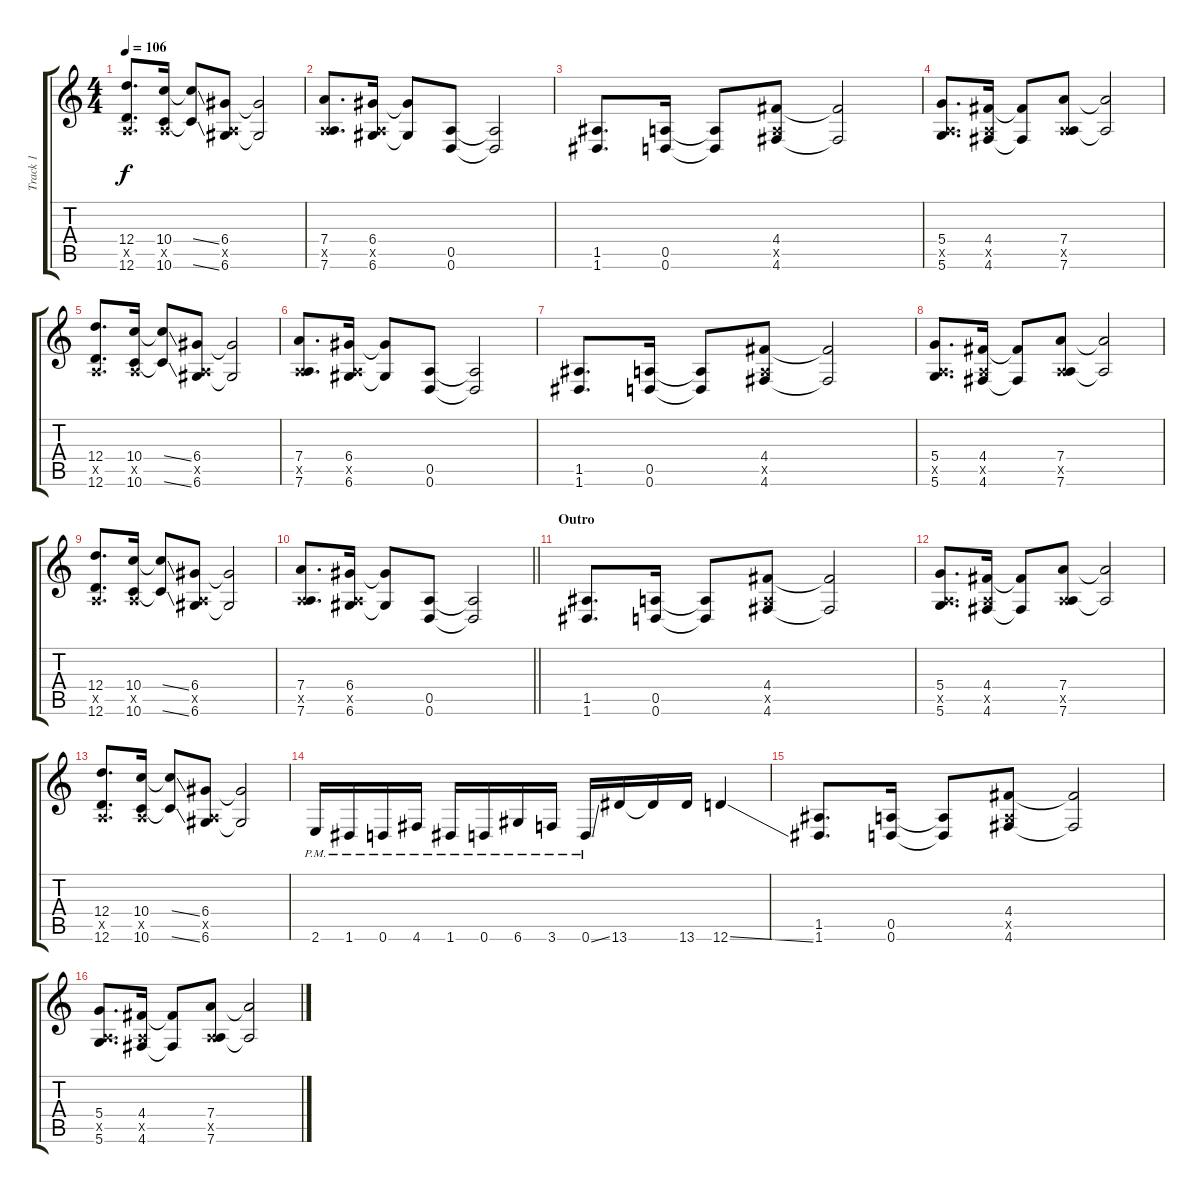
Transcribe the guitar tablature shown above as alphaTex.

\track ("Track 1" "Track 1") {instrument distortionguitar}
\staff {score tabs}
\tuning (E4 A3 F3 D3 A2 D2) {hide}
\ts (4 4)
\tempo 106
\clef g2
\ks c
(12.4 0.5{x} 12.6).8{d dy f} (10.4 0.5{x} 10.6).16 (10.4{ss t} 10.6{ss t}).8 (6.4 0.5{x} 6.6).8 (6.4{t} 6.6{t}).2 |
(7.4 0.5{x} 7.6).8{d} (6.4 0.5{x} 6.6).16 (6.4{t} 6.6{t}).8 (0.5 0.6).8 (0.5{t} 0.6{t}).2 |
(1.5 1.6).8{d} (0.5 0.6).16 (0.5{t} 0.6{t}).8 (4.4 0.5{x} 4.6).8 (4.4{t} 4.6{t}).2 |
(5.4 0.5{x} 5.6).8{d} (4.4 0.5{x} 4.6).16 (4.4{t} 4.6{t}).8 (7.4 0.5{x} 7.6).8 (7.4{t} 7.6{t}).2 |
(12.4 0.5{x} 12.6).8{d} (10.4 0.5{x} 10.6).16 (10.4{ss t} 10.6{ss t}).8 (6.4 0.5{x} 6.6).8 (6.4{t} 6.6{t}).2 |
(7.4 0.5{x} 7.6).8{d} (6.4 0.5{x} 6.6).16 (6.4{t} 6.6{t}).8 (0.5 0.6).8 (0.5{t} 0.6{t}).2 |
(1.5 1.6).8{d} (0.5 0.6).16 (0.5{t} 0.6{t}).8 (4.4 0.5{x} 4.6).8 (4.4{t} 4.6{t}).2 |
(5.4 0.5{x} 5.6).8{d} (4.4 0.5{x} 4.6).16 (4.4{t} 4.6{t}).8 (7.4 0.5{x} 7.6).8 (7.4{t} 7.6{t}).2 |
(12.4 0.5{x} 12.6).8{d} (10.4 0.5{x} 10.6).16 (10.4{ss t} 10.6{ss t}).8 (6.4 0.5{x} 6.6).8 (6.4{t} 6.6{t}).2 |
\barLineRight lightlight
(7.4 0.5{x} 7.6).8{d} (6.4 0.5{x} 6.6).16 (6.4{t} 6.6{t}).8 (0.5 0.6).8 (0.5{t} 0.6{t}).2 |
\section ("" "Outro")
(1.5 1.6).8{d} (0.5 0.6).16 (0.5{t} 0.6{t}).8 (4.4 0.5{x} 4.6).8 (4.4{t} 4.6{t}).2 |
(5.4 0.5{x} 5.6).8{d} (4.4 0.5{x} 4.6).16 (4.4{t} 4.6{t}).8 (7.4 0.5{x} 7.6).8 (7.4{t} 7.6{t}).2 |
(12.4 0.5{x} 12.6).8{d} (10.4 0.5{x} 10.6).16 (10.4{ss t} 10.6{ss t}).8 (6.4 0.5{x} 6.6).8 (6.4{t} 6.6{t}).2 |
2.6{pm}.16 1.6{pm}.16 0.6{pm}.16 4.6{pm}.16 1.6{pm}.16 0.6{pm}.16 6.6{pm}.16 3.6{pm}.16 0.6{ss pm}.16 13.6.16 13.6{t}.16 13.6.16 12.6{ss}.4 |
(1.5 1.6).8{d} (0.5 0.6).16 (0.5{t} 0.6{t}).8 (4.4 0.5{x} 4.6).8 (4.4{t} 4.6{t}).2 |
(5.4 0.5{x} 5.6).8{d} (4.4 0.5{x} 4.6).16 (4.4{t} 4.6{t}).8 (7.4 0.5{x} 7.6).8 (7.4{t} 7.6{t}).2
